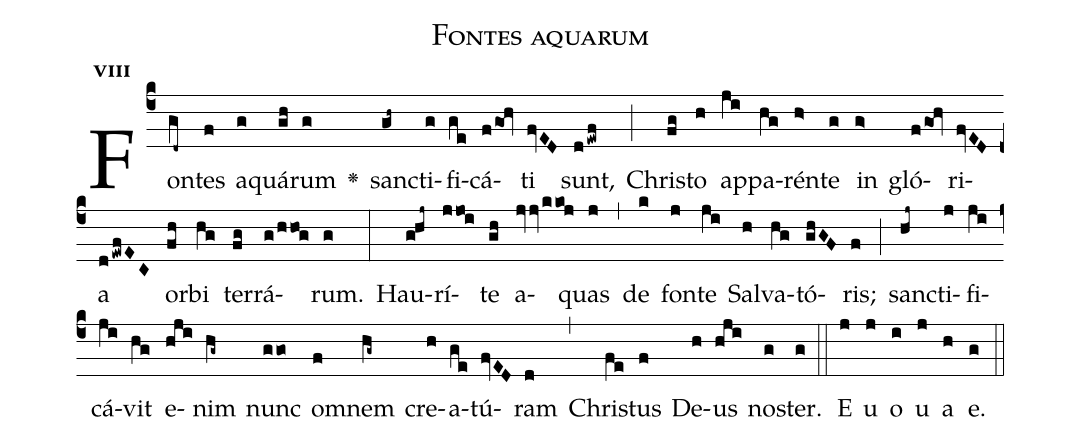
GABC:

name:Fontes aquarum;
office-part:Antiphona;
mode:8;
%%
initial-style: 1;
name: Fontes aquarum
book: Antiphonae & Responsoria/Tomus I, p. 148;
occasion: In Baptismate Domini;
office-part: Laudes Ant 2;
user-notes: ;
commentary: ;
annotation: 8g;
centering-scheme: english;
fontsize: 12;
font: OFLSortsMillGoudy;
height: 11;
width: 4.5;
%%
(c4)Fon(gd~)tes(f) a(g)quá(gh)rum(g) <v>\greheightstar</v>() san(gh~)cti(g)fi(ge)cá(fgoh)ti(fvED) sunt,(dewf) (;) Chri(fg)sto(h) ap(ji)pa(hg)rén(h>)te(g) in(g>) gló(fgoh)ri(fvED)a(dewfEC) or(fh)bi(hg) ter(fg)rá(g/hhog)rum.(g) (:) Hau(ghj~)rí(jjoi)te(gh) a(jvvkkoj)quas(j) (,) de(k) fon(j)te(ji) Sal(h)va(hg)tó(ghGF)ris;(f) (;) san(hj~)cti(j)fi(ji)cá(ji)vit(hg) e(hji)nim(hg~) nunc(ggo) om(f)nem(hg~) cre(h)a(ge)tú(fvED)ram(d) (,) Chri(fe)stus(f) De(h)us(hji) no(g)ster.(g) (::)
E(j) u(j) o(i) u(j) a(h) e.(g) (::)
